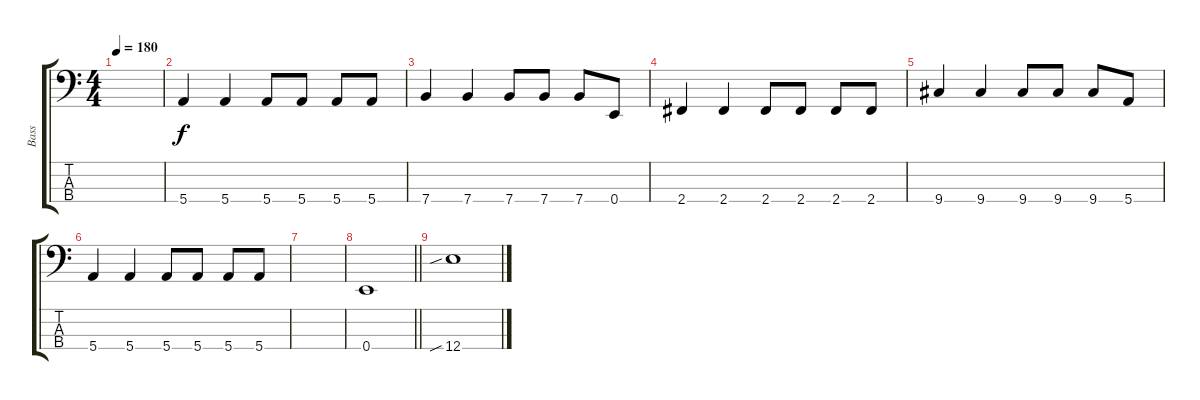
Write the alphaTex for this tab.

\track ("Bass " "Bass ") {instrument electricbassfinger}
\staff {score tabs}
\tuning (G2 D2 A1 E1) {hide}
\ts (4 4)
\tempo 180
\clef f4
\ks c
|
5.4.4 5.4.4 5.4.8 5.4.8 5.4.8 5.4.8 |
7.4.4 7.4.4 7.4.8 7.4.8 7.4.8 0.4.8 |
2.4.4 2.4.4 2.4.8 2.4.8 2.4.8 2.4.8 |
9.4.4 9.4.4 9.4.8 9.4.8 9.4.8 5.4.8 |
5.4.4 5.4.4 5.4.8 5.4.8 5.4.8 5.4.8 |
|
\barLineRight lightlight
0.4.1 |
12.4{sib}.1
